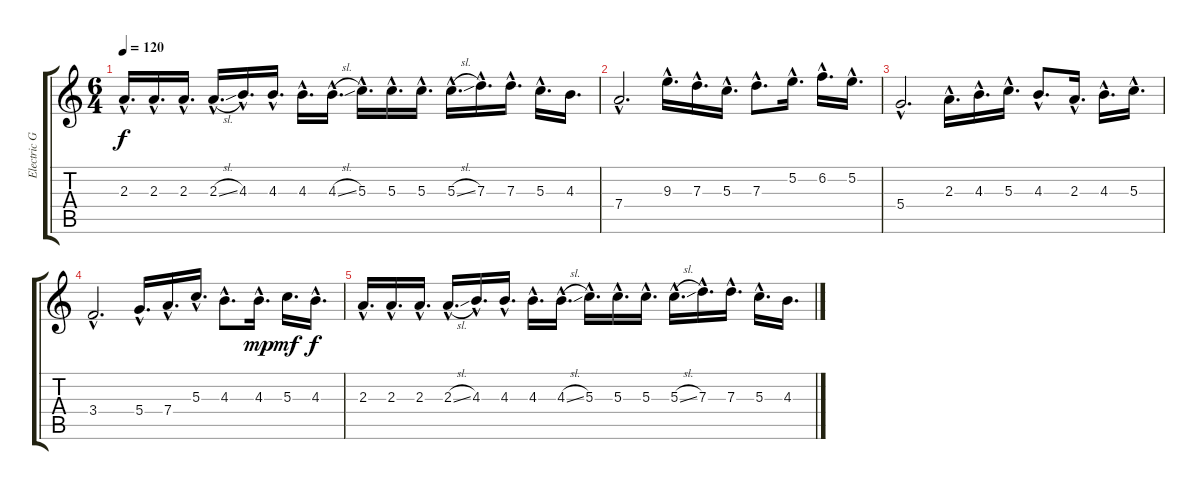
\track ("Electric Guitar" "Electric G") {instrument electricguitarjazz}
\staff {score tabs}
\tuning (E4 B3 G3 D3 A2 E2) {hide}
\ts (6 4)
\tempo 120
\clef g2
\ks c
2.3{hac}.16{d dy f} 2.3{hac}.16{d} 2.3{hac}.16{d} 2.3{sl hac}.16{d} 4.3{hac}.16{d} 4.3{hac}.16{d} 4.3{hac}.16{d} 4.3{sl hac}.16{d} 5.3{hac}.16{d} 5.3{hac}.16{d} 5.3{hac}.16{d} 5.3{sl hac}.16{d} 7.3{hac}.16{d} 7.3{hac}.16{d} 5.3{hac}.16{d} 4.3.16{d} |
7.4{hac}.2{d} 9.3{hac}.16{d} 7.3{hac}.16{d} 5.3{hac}.16{d} 7.3{hac}.8{d} 5.2{hac}.16{d} 6.2{hac}.16{d} 5.2{hac}.16{d} |
5.4{hac}.2{d} 2.3{hac}.16{d} 4.3{hac}.16{d} 5.3{hac}.16{d} 4.3{hac}.8{d} 2.3{hac}.16{d} 4.3{hac}.16{d} 5.3{hac}.16{d} |
3.4{hac}.2{d} 5.4{hac}.16{d} 7.4{hac}.16{d} 5.3{hac}.16{d} 4.3{hac}.8{d} 4.3{hac}.16{d dy mp} 5.3.16{d dy mf} 4.3{hac}.16{d dy f} |
2.3{hac}.16{d} 2.3{hac}.16{d} 2.3{hac}.16{d} 2.3{sl hac}.16{d} 4.3{hac}.16{d} 4.3{hac}.16{d} 4.3{hac}.16{d} 4.3{sl hac}.16{d} 5.3{hac}.16{d} 5.3{hac}.16{d} 5.3{hac}.16{d} 5.3{sl hac}.16{d} 7.3{hac}.16{d} 7.3{hac}.16{d} 5.3{hac}.16{d} 4.3.16{d}
